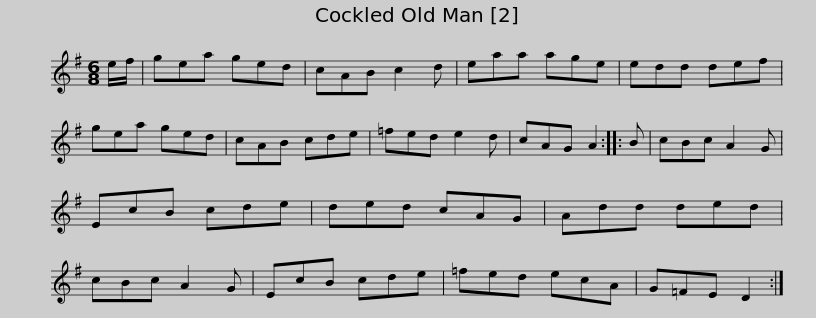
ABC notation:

X:1
L:1/8
M:6/8
I:linebreak $
K:G
V:1 treble
V:1
 e/f/ | gea ged | cAB c2 d | eaa age | edd def | %5
 gea ged | cAB cde | =fed e2 d |$ cAG A2 :: B | %10
 cBc A2 G | EcB cde | ded cAG | Add ded | cBc A2 G | %15
 EcB cde |$ =fed ecA | G=FE D2 :| %18
